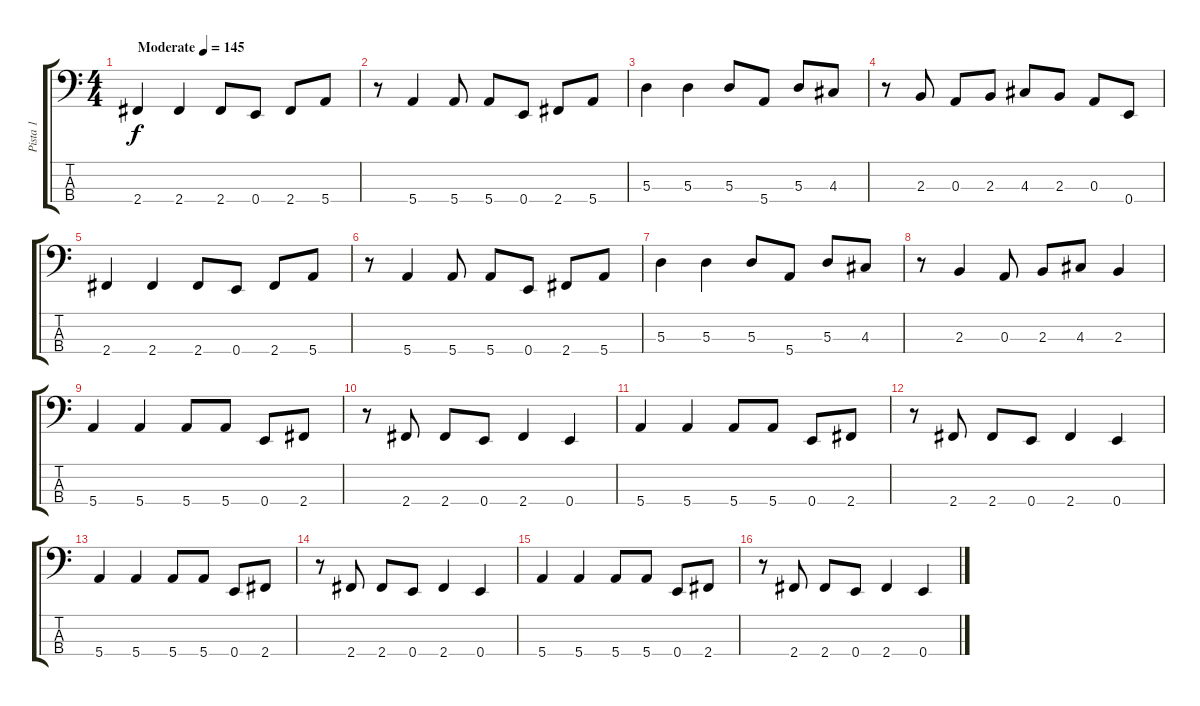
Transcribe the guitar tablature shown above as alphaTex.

\track ("Pista 1" "Pista 1") {instrument electricbassfinger}
\staff {score tabs}
\tuning (G2 D2 A1 E1) {hide}
\ts (4 4)
\tempo (145 "Moderate")
\clef f4
\ks c
2.4.4{dy f instrument electricbassfinger} 2.4.4 2.4.8 0.4.8 2.4.8 5.4.8 |
r.8 5.4.4 5.4.8 5.4.8 0.4.8 2.4.8 5.4.8 |
5.3.4 5.3.4 5.3.8 5.4.8 5.3.8 4.3.8 |
r.8 2.3.8 0.3.8 2.3.8 4.3.8 2.3.8 0.3.8 0.4.8 |
2.4.4 2.4.4 2.4.8 0.4.8 2.4.8 5.4.8 |
r.8 5.4.4 5.4.8 5.4.8 0.4.8 2.4.8 5.4.8 |
5.3.4 5.3.4 5.3.8 5.4.8 5.3.8 4.3.8 |
r.8 2.3.4 0.3.8 2.3.8 4.3.8 2.3.4 |
5.4.4 5.4.4 5.4.8 5.4.8 0.4.8 2.4.8 |
r.8 2.4.8 2.4.8 0.4.8 2.4.4 0.4.4 |
5.4.4 5.4.4 5.4.8 5.4.8 0.4.8 2.4.8 |
r.8 2.4.8 2.4.8 0.4.8 2.4.4 0.4.4 |
5.4.4 5.4.4 5.4.8 5.4.8 0.4.8 2.4.8 |
r.8 2.4.8 2.4.8 0.4.8 2.4.4 0.4.4 |
5.4.4 5.4.4 5.4.8 5.4.8 0.4.8 2.4.8 |
r.8 2.4.8 2.4.8 0.4.8 2.4.4 0.4.4
